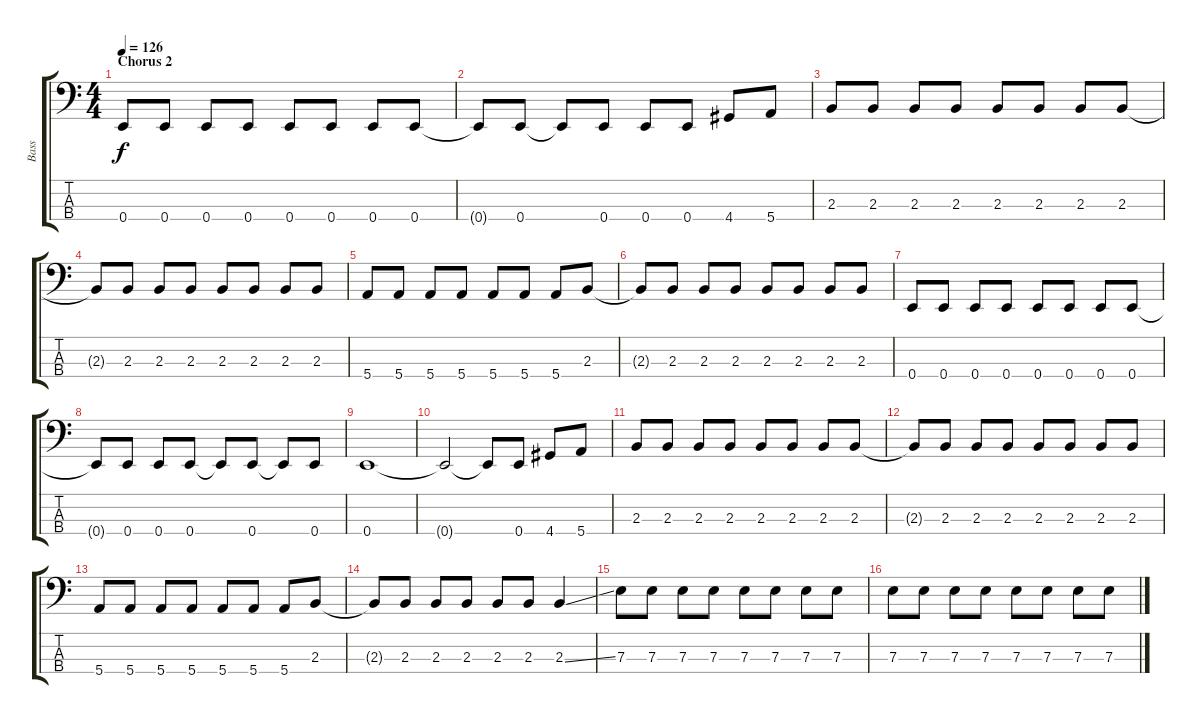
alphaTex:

\track ("Bass" "Bass") {instrument electricbassfinger}
\staff {score tabs}
\tuning (G2 D2 A1 E1) {hide}
\ts (4 4)
\section ("" "Chorus 2")
\tempo 126
\clef f4
\ks c
0.4.8{dy f} 0.4.8 0.4.8 0.4.8 0.4.8 0.4.8 0.4.8 0.4.8 |
0.4{t}.8 0.4.8 0.4{t}.8 0.4.8 0.4.8 0.4.8 4.4.8 5.4.8 |
2.3.8 2.3.8 2.3.8 2.3.8 2.3.8 2.3.8 2.3.8 2.3.8 |
2.3{t}.8 2.3.8 2.3.8 2.3.8 2.3.8 2.3.8 2.3.8 2.3.8 |
5.4.8 5.4.8 5.4.8 5.4.8 5.4.8 5.4.8 5.4.8 2.3.8 |
2.3{t}.8 2.3.8 2.3.8 2.3.8 2.3.8 2.3.8 2.3.8 2.3.8 |
0.4.8 0.4.8 0.4.8 0.4.8 0.4.8 0.4.8 0.4.8 0.4.8 |
0.4{t}.8 0.4.8 0.4.8 0.4.8 0.4{t}.8 0.4.8 0.4{t}.8 0.4.8 |
0.4.1 |
0.4{t}.2 0.4{t}.8 0.4.8 4.4.8 5.4.8 |
2.3.8 2.3.8 2.3.8 2.3.8 2.3.8 2.3.8 2.3.8 2.3.8 |
2.3{t}.8 2.3.8 2.3.8 2.3.8 2.3.8 2.3.8 2.3.8 2.3.8 |
5.4.8 5.4.8 5.4.8 5.4.8 5.4.8 5.4.8 5.4.8 2.3.8 |
2.3{t}.8 2.3.8 2.3.8 2.3.8 2.3.8 2.3.8 2.3{ss}.4 |
7.3.8 7.3.8 7.3.8 7.3.8 7.3.8 7.3.8 7.3.8 7.3.8 |
7.3.8 7.3.8 7.3.8 7.3.8 7.3.8 7.3.8 7.3.8 7.3.8
